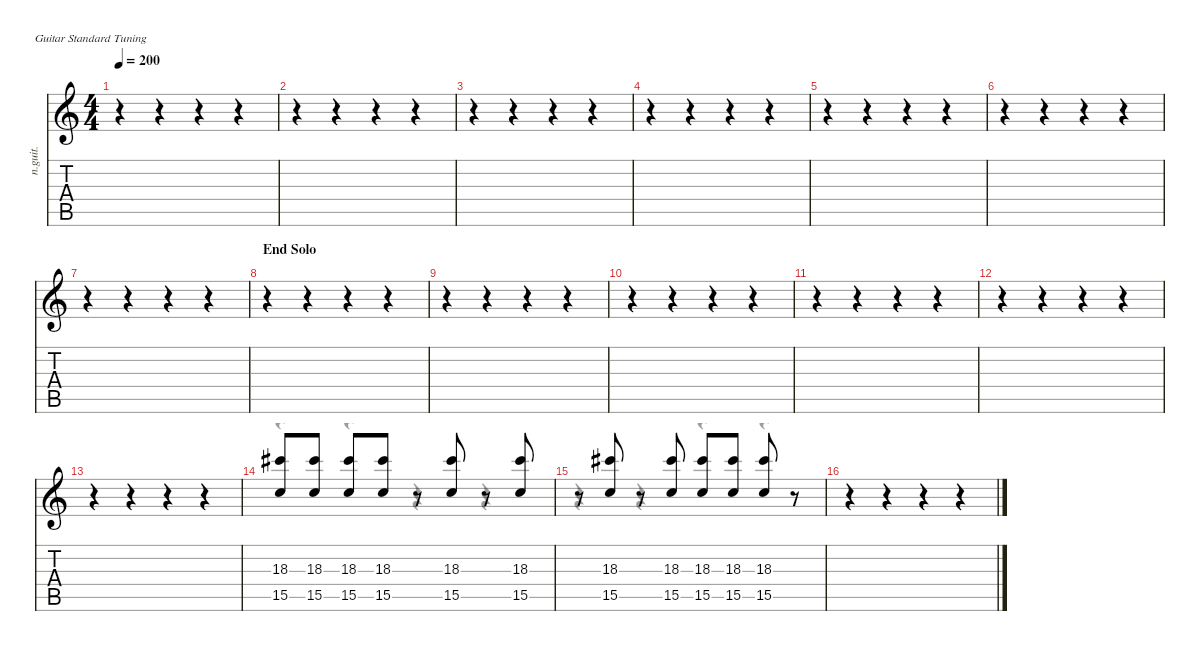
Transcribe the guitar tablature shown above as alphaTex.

\defaultSystemsLayout 4
\hideDynamics
\bracketExtendMode nobrackets
\otherSystemsTrackNameOrientation horizontal
\track ("Sam Totman (Backing Guitar)" "n.guit.") {instrument acousticguitarnylon}
\staff {score tabs}
\tuning (E4 B3 G3 D3 A2 E2)
\voice
\ts (4 4)
\tempo 200
\clef g2
\ks c
r.4{dy fff} r.4 r.4 r.4 |
r.4 r.4 r.4 r.4 |
r.4 r.4 r.4 r.4 |
r.4 r.4 r.4 r.4 |
r.4 r.4 r.4 r.4 |
r.4 r.4 r.4 r.4 |
r.4 r.4 r.4 r.4 |
\section ("" "End Solo")
r.4 r.4 r.4 r.4 |
r.4 r.4 r.4 r.4 |
r.4 r.4 r.4 r.4 |
r.4 r.4 r.4 r.4 |
r.4 r.4 r.4 r.4 |
r.4 r.4 r.4 r.4 |
(18.3{acc #} 15.5).8 (18.3{acc #} 15.5).8 (18.3{acc #} 15.5).8 (18.3{acc #} 15.5).8 r.8 (18.3{acc #} 15.5).8 r.8 (18.3{acc #} 15.5).8 |
r.8 (18.3{acc #} 15.5).8 r.8 (18.3{acc #} 15.5).8 (18.3{acc #} 15.5).8 (18.3{acc #} 15.5).8 (18.3{acc #} 15.5).8 r.8 |
r.4 r.4 r.4 r.4
\voice
\clef g2
\ottava regular
\simile none
\ks c
r.4{dy mf} r.4 r.4 r.4 |
r.4 r.4 r.4 r.4 |
r.4 r.4 r.4 r.4 |
r.4 r.4 r.4 r.4 |
r.4 r.4 r.4 r.4 |
r.4 r.4 r.4 r.4 |
r.4 r.4 r.4 r.4 |
r.4 r.4 r.4 r.4 |
r.4 r.4 r.4 r.4 |
r.4 r.4 r.4 r.4 |
r.4 r.4 r.4 r.4 |
r.4 r.4 r.4 r.4 |
r.4 r.4 r.4 r.4 |
r.4 r.4 r.4 r.4 |
r.4 r.4 r.4 r.4 |
r.4 r.4 r.4 r.4
